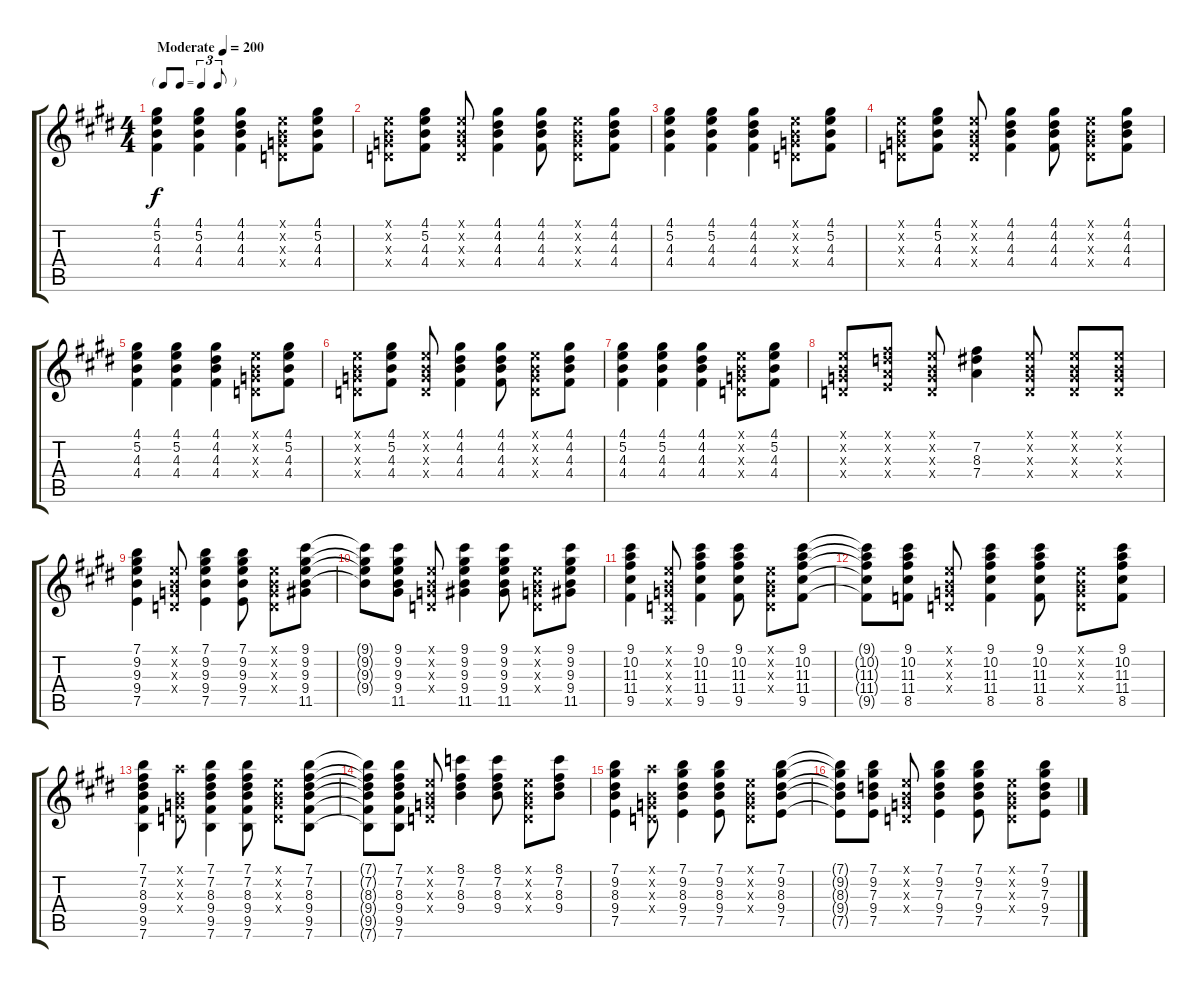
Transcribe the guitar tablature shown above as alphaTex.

\track "" {instrument acousticguitarsteel}
\staff {score tabs}
\tuning (E4 B3 G3 D3 A2 E2) {hide}
\ts (4 4)
\tf triplet8th
\tempo (200 "Moderate")
\clef g2
\ks e
(4.1 5.2 4.3 4.4).4{dy f instrument acousticguitarsteel} (4.1 5.2 4.3 4.4).4 (4.1 4.2 4.3 4.4).4 (0.1{x} 0.2{x} 0.3{x} 0.4{x}).8 (4.1 5.2 4.3 4.4).8 |
(0.1{x} 0.2{x} 0.3{x} 0.4{x}).8 (4.1 5.2 4.3 4.4).8 (0.1{x} 0.2{x} 0.3{x} 0.4{x}).8 (4.1 4.2 4.3 4.4).4 (4.1 4.2 4.3 4.4).8 (0.1{x} 0.2{x} 0.3{x} 0.4{x}).8 (4.1 4.2 4.3 4.4).8 |
(4.1 5.2 4.3 4.4).4 (4.1 5.2 4.3 4.4).4 (4.1 4.2 4.3 4.4).4 (0.1{x} 0.2{x} 0.3{x} 0.4{x}).8 (4.1 5.2 4.3 4.4).8 |
(0.1{x} 0.2{x} 0.3{x} 0.4{x}).8 (4.1 5.2 4.3 4.4).8 (0.1{x} 0.2{x} 0.3{x} 0.4{x}).8 (4.1 4.2 4.3 4.4).4 (4.1 4.2 4.3 4.4).8 (0.1{x} 0.2{x} 0.3{x} 0.4{x}).8 (4.1 4.2 4.3 4.4).8 |
(4.1 5.2 4.3 4.4).4 (4.1 5.2 4.3 4.4).4 (4.1 4.2 4.3 4.4).4 (0.1{x} 0.2{x} 0.3{x} 0.4{x}).8 (4.1 5.2 4.3 4.4).8 |
(0.1{x} 0.2{x} 0.3{x} 0.4{x}).8 (4.1 5.2 4.3 4.4).8 (0.1{x} 0.2{x} 0.3{x} 0.4{x}).8 (4.1 4.2 4.3 4.4).4 (4.1 4.2 4.3 4.4).8 (0.1{x} 0.2{x} 0.3{x} 0.4{x}).8 (4.1 4.2 4.3 4.4).8 |
(4.1 5.2 4.3 4.4).4 (4.1 5.2 4.3 4.4).4 (4.1 4.2 4.3 4.4).4 (0.1{x} 0.2{x} 0.3{x} 0.4{x}).8 (4.1 5.2 4.3 4.4).8 |
(0.1{x} 0.2{x} 0.3{x} 0.4{x}).8 (2.1{x} 3.2{x} 2.3{x} 2.4{x}).8 (0.1{x} 0.2{x} 0.3{x} 0.4{x}).8 (7.2 8.3 7.4).4 (0.1{x} 0.2{x} 0.3{x} 0.4{x}).8 (0.1{x} 0.2{x} 0.3{x} 0.4{x}).8 (0.1{x} 0.2{x} 0.3{x} 0.4{x}).8 |
(7.1 9.2 9.3 9.4 7.5).4 (0.1{x} 0.2{x} 0.3{x} 0.4{x}).8 (7.1 9.2 9.3 9.4 7.5).4 (7.1 9.2 9.3 9.4 7.5).8 (0.1{x} 0.2{x} 0.3{x} 0.4{x}).8 (9.1 9.2 9.3 9.4 11.5).8 |
(9.1{t} 9.2{t} 9.3{t} 9.4{t}).8 (9.1 9.2 9.3 9.4 11.5).8 (0.1{x} 0.2{x} 0.3{x} 0.4{x}).8 (9.1 9.2 9.3 9.4 11.5).4 (9.1 9.2 9.3 9.4 11.5).8 (0.1{x} 0.2{x} 0.3{x} 0.4{x}).8 (9.1 9.2 9.3 9.4 11.5).8 |
(9.1 10.2 11.3 11.4 9.5).4 (0.1{x} 0.2{x} 0.3{x} 0.4{x} 0.5{x}).8 (9.1 10.2 11.3 11.4 9.5).4 (9.1 10.2 11.3 11.4 9.5).8 (0.1{x} 0.2{x} 0.3{x} 0.4{x}).8 (9.1 10.2 11.3 11.4 9.5).8 |
(9.1{t} 10.2{t} 11.3{t} 11.4{t} 9.5{t}).8 (9.1 10.2 11.3 11.4 8.5).8 (0.1{x} 0.2{x} 0.3{x} 0.4{x}).8 (9.1 10.2 11.3 11.4 8.5).4 (9.1 10.2 11.3 11.4 8.5).8 (0.1{x} 0.2{x} 0.3{x} 0.4{x}).8 (9.1 10.2 11.3 11.4 8.5).8 |
(7.1 7.2 8.3 9.4 9.5 7.6).4 (5.1{x} 0.2{x} 0.3{x} 0.4{x}).8 (7.1 7.2 8.3 9.4 9.5 7.6).4 (7.1 7.2 8.3 9.4 9.5 7.6).8 (0.1{x} 0.2{x} 0.3{x} 0.4{x}).8 (7.1 7.2 8.3 9.4 9.5 7.6).8 |
(7.1{t} 7.2{t} 8.3{t} 9.4{t} 9.5{t} 7.6{t}).8 (7.1 7.2 8.3 9.4 9.5 7.6).8 (0.1{x} 0.2{x} 0.3{x} 0.4{x}).8 (8.1 7.2 8.3 9.4).4 (8.1 7.2 8.3 9.4).8 (0.1{x} 0.2{x} 0.3{x} 0.4{x}).8 (8.1 7.2 8.3 9.4).8 |
(7.1 9.2 8.3 9.4 7.5).4 (5.1{x} 0.2{x} 0.3{x} 0.4{x}).8 (7.1 9.2 8.3 9.4 7.5).4 (7.1 9.2 8.3 9.4 7.5).8 (0.1{x} 0.2{x} 0.3{x} 0.4{x}).8 (7.1 9.2 8.3 9.4 7.5).8 |
(7.1{t} 9.2{t} 8.3{t} 9.4{t} 7.5{t}).8 (7.1 9.2 7.3 9.4 7.5).8 (0.1{x} 0.2{x} 0.3{x} 0.4{x}).8 (7.1 9.2 7.3 9.4 7.5).4 (7.1 9.2 7.3 9.4 7.5).8 (0.1{x} 0.2{x} 0.3{x} 0.4{x}).8 (7.1 9.2 7.3 9.4 7.5).8
